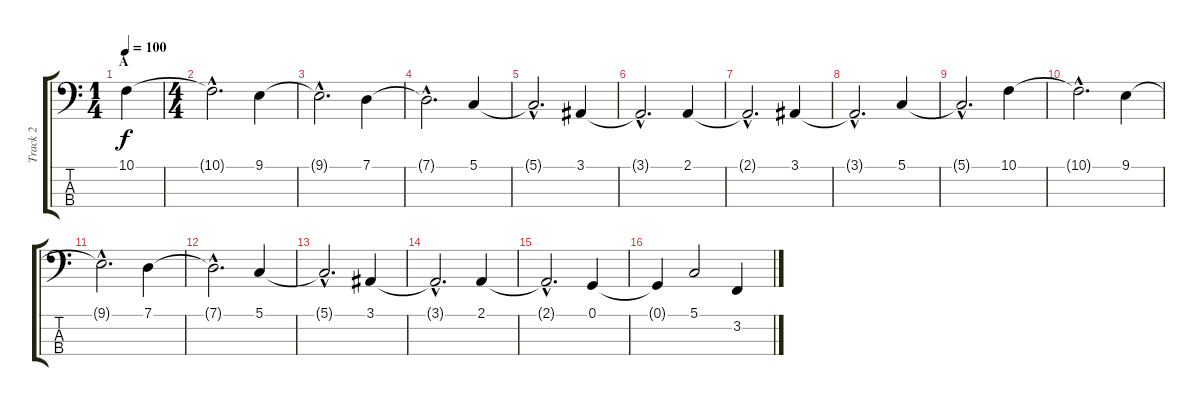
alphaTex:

\track ("Track 2" "Track 2") {instrument stringensemble1}
\staff {score tabs}
\tuning (G2 D2 A1 E1) {hide}
\ts (1 4)
\section ("" "A")
\tempo 100
\clef f4
\ks c
10.1.4{dy f instrument stringensemble1} |
\ts (4 4)
10.1{hac t}.2{d} 9.1.4 |
9.1{hac t}.2{d} 7.1.4 |
7.1{hac t}.2{d} 5.1.4 |
5.1{hac t}.2{d} 3.1.4 |
3.1{hac t}.2{d} 2.1.4 |
2.1{hac t}.2{d} 3.1.4 |
3.1{hac t}.2{d} 5.1.4 |
5.1{hac t}.2{d} 10.1.4 |
10.1{hac t}.2{d} 9.1.4 |
9.1{hac t}.2{d} 7.1.4 |
7.1{hac t}.2{d} 5.1.4 |
5.1{hac t}.2{d} 3.1.4 |
3.1{hac t}.2{d} 2.1.4 |
2.1{hac t}.2{d} 0.1.4 |
0.1{t}.4 5.1.2 3.2.4
